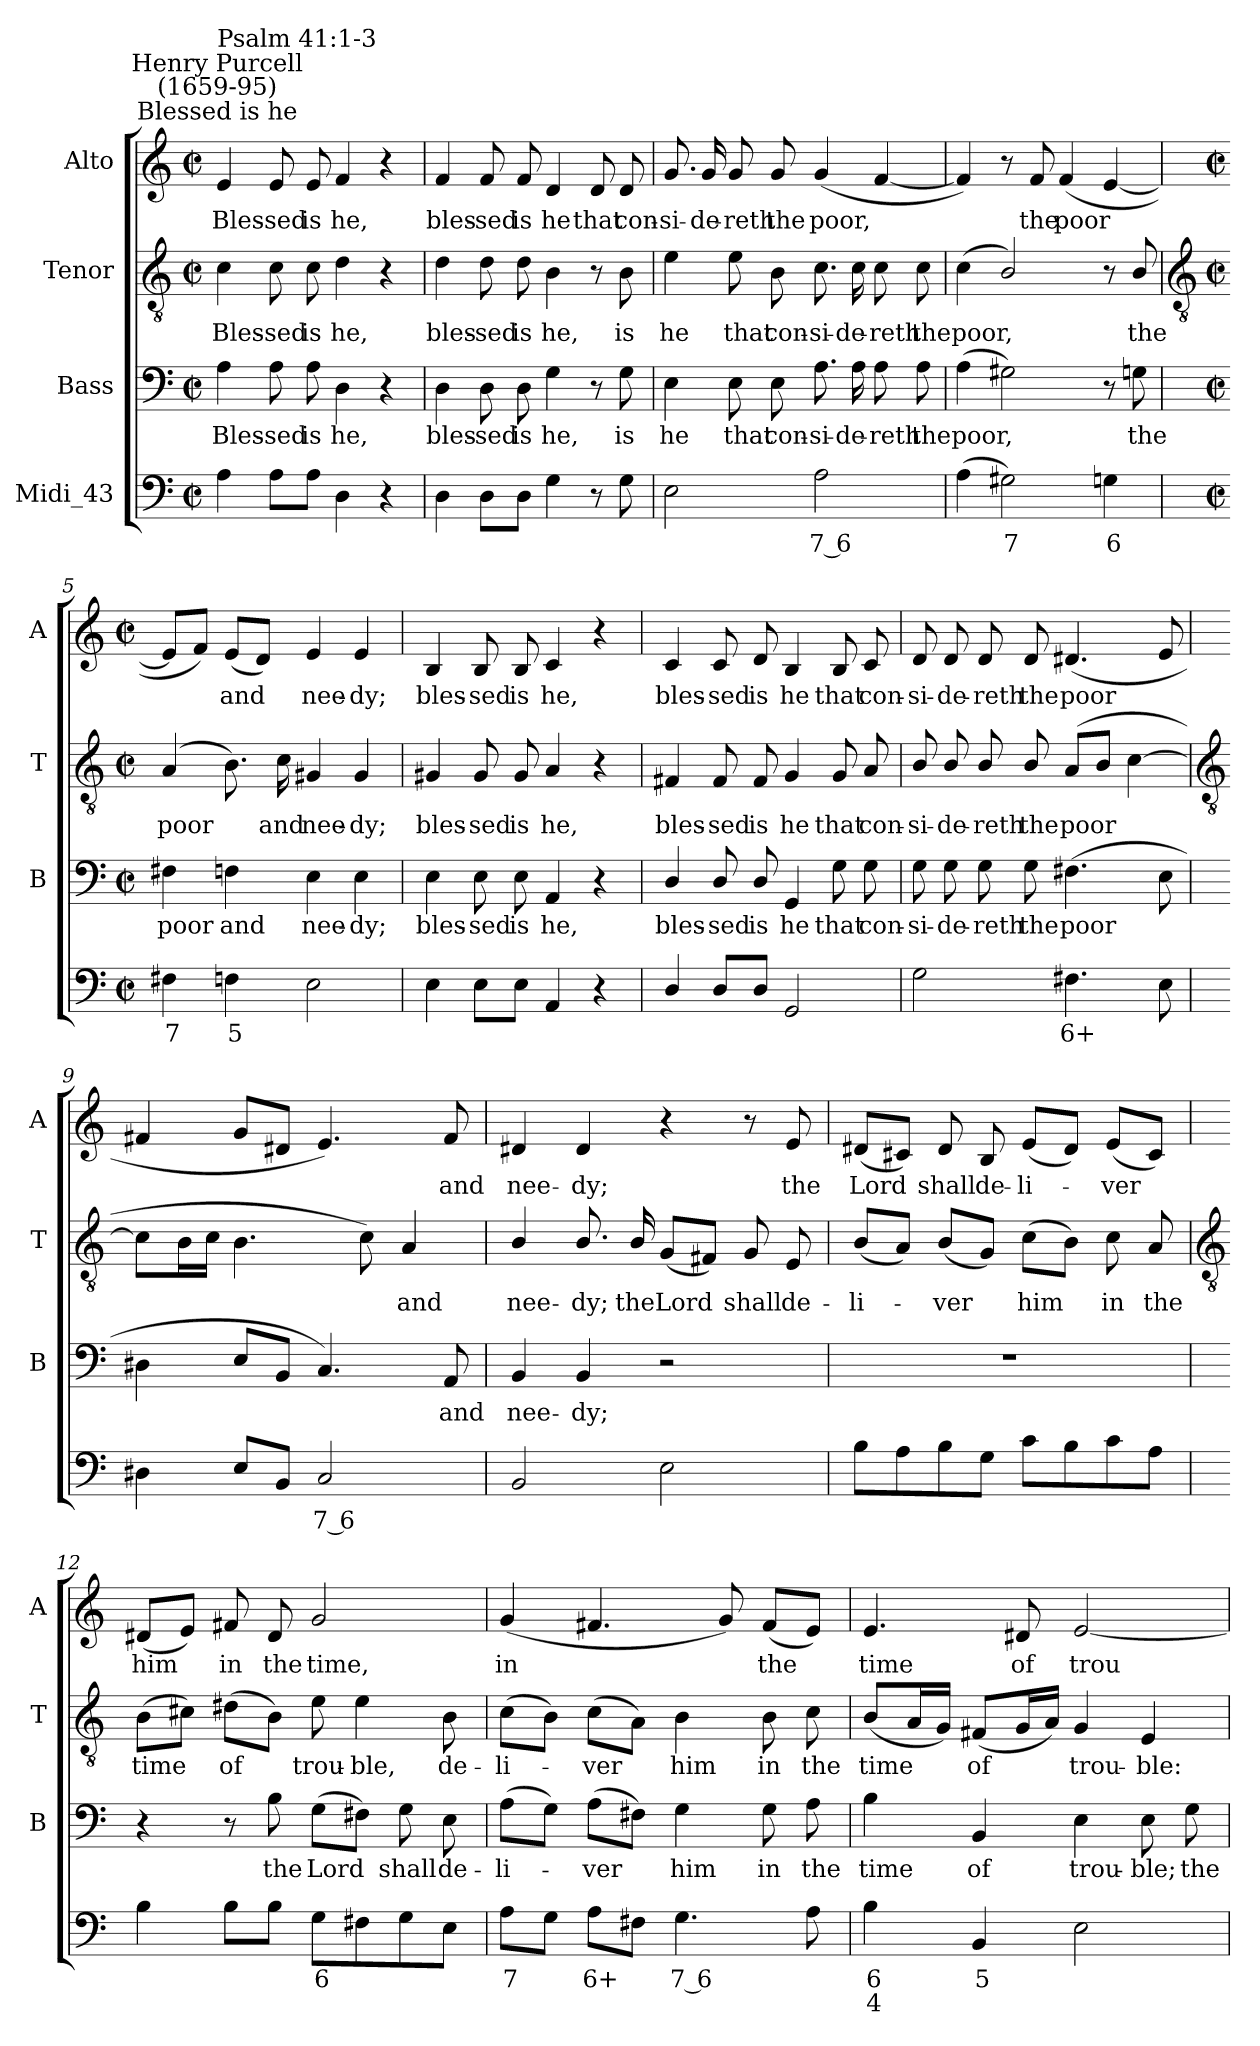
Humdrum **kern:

**kern	**text	**text	**kern	**text	**kern	**text	**kern	**text
*part4	*part4	*part4	*part3	*part3	*part2	*part2	*part1	*part1
*staff4	*staff4	*staff4	*staff3	*staff3	*staff2	*staff2	*staff1	*staff1
*I"Midi_43	*	*	*I"Bass	*	*I"Tenor	*	*I"Alto	*
*	*	*	*I'B	*	*I'T	*	*I'A	*
*clefF4	*	*	*clefF4	*	*clefGv2	*	*clefG2	*
*k[]	*	*	*k[]	*	*k[]	*	*k[]	*
*C:	*	*	*C:	*	*C:	*	*C:	*
*M2/2	*	*	*M2/2	*	*M2/2	*	*M2/2	*
*met(c|)	*	*	*met(c|)	*	*met(c|)	*	*met(c|)	*
=1	=1	=1	=1	=1	=1	=1	=1	=1
!	!	!	!	!	!	!	!LO:TX:a:cj:t=Blessed is he	!
!	!	!	!	!	!	!	!LO:TX:a:cj:t=Henry Purcell\n(1659-95)	!
!	!	!	!	!	!	!	!LO:TX:a:t=Psalm 41&colon;1-3	!
!	!	!	!	!LO:LY:b	!	!LO:LY:b	!	!LO:LY:b
4A	.	.	4A	Bles-	4c	Bles-	4e	Bles-
!	!	!	!	!LO:LY:b	!	!LO:LY:b	!	!LO:LY:b
8AL	.	.	8A	-sed	8c	-sed	8e	-sed
!	!	!	!	!LO:LY:b	!	!LO:LY:b	!	!LO:LY:b
8AJ	.	.	8A	is	8c	is	8e	is
!	!	!	!	!LO:LY:b	!	!LO:LY:b	!	!LO:LY:b
4D	.	.	4D	he,	4d	he,	4f	he,
4r	.	.	4r	.	4r	.	4r	.
=2	=2	=2	=2	=2	=2	=2	=2	=2
!	!	!	!	!LO:LY:b	!	!LO:LY:b	!	!LO:LY:b
4D	.	.	4D	bles-	4d	bles-	4f	bles-
!	!	!	!	!LO:LY:b	!	!LO:LY:b	!	!LO:LY:b
8DL	.	.	8D	-sed	8d	-sed	8f	-sed
!	!	!	!	!LO:LY:b	!	!LO:LY:b	!	!LO:LY:b
8DJ	.	.	8D	is	8d	is	8f	is
!	!	!	!	!LO:LY:b	!	!LO:LY:b	!	!LO:LY:b
4G	.	.	4G	he,	4B	he,	4d	he
!	!	!	!	!	!	!	!	!LO:LY:b
8r	.	.	8r	.	8r	.	8d	that
!	!	!	!	!LO:LY:b	!	!LO:LY:b	!	!LO:LY:b
8G	.	.	8G	is	8B	is	8d	con-
=3	=3	=3	=3	=3	=3	=3	=3	=3
!	!	!	!	!LO:LY:b	!	!LO:LY:b	!	!LO:LY:b
2E	.	.	4E	he	4e	he	8.g	-si-
!	!	!	!	!	!	!	!	!LO:LY:b
.	.	.	.	.	.	.	16g	-de-
!	!	!	!	!LO:LY:b	!	!LO:LY:b	!	!LO:LY:b
.	.	.	8E	that	8e	that	8g	-reth
!	!	!	!	!LO:LY:b	!	!LO:LY:b	!	!LO:LY:b
.	.	.	8E	con-	8B	con-	8g	the
!	!LO:LY:b	!	!	!LO:LY:b	!	!LO:LY:b	!	!LO:LY:b
2A	7 6	.	8.A	-si-	8.c	-si-	(<4g	poor,
!	!	!	!	!LO:LY:b	!	!LO:LY:b	!	!
.	.	.	16A	-de-	16c	-de-	.	.
!	!	!	!	!LO:LY:b	!	!LO:LY:b	!	!
.	.	.	8A	-reth	8c	-reth	[4f	.
!	!	!	!	!LO:LY:b	!	!LO:LY:b	!	!
.	.	.	8A	the	8c	the	.	.
=4	=4	=4	=4	=4	=4	=4	=4	=4
!	!	!	!	!LO:LY:b	!	!LO:LY:b	!	!
(>4A	.	.	(>4A	poor,	(<4c	poor,	4f])	.
!	!LO:LY:b	!	!	!	!	!	!	!
2G#X)	7	.	2G#X)	.	2B/)	.	8r	.
!	!	!	!	!	!	!	!	!LO:LY:b
.	.	.	.	.	.	.	8f	the
!	!	!	!	!	!	!	!	!LO:LY:b
.	.	.	.	.	.	.	(<4f	poor
!	!LO:LY:b	!	!	!	!	!	!	!
4Gn	6	.	8r	.	8r	.	[4e	.
!	!	!	!	!LO:LY:b	!	!LO:LY:b	!	!
.	.	.	8Gn	the	8B/	the	.	.
!!LO:LB:g=z
=5	=5	=5	=5	=5	=5	=5	=5	=5
*	*	*	*	*	*clefGv2	*	*	*
*M2/2	*	*	*M2/2	*	*M2/2	*	*M2/2	*
*met(c|)	*	*	*met(c|)	*	*met(c|)	*	*met(c|)	*
!	!LO:LY:b	!	!	!LO:LY:b	!	!LO:LY:b	!	!
4F#X	7	.	4F#X	poor	(<4A	poor	8eL]	.
.	.	.	.	.	.	.	8fJ)	.
!	!LO:LY:b	!	!	!LO:LY:b	!	!	!	!LO:LY:b
4Fn	5	.	4Fn	and	8.B)	.	(<8eL	and
.	.	.	.	.	.	.	8dJ)	.
!	!	!	!	!	!	!LO:LY:b	!	!
.	.	.	.	.	16c	and	.	.
!	!	!	!	!LO:LY:b	!	!LO:LY:b	!	!LO:LY:b
2E	.	.	4E	nee-	4G#X	nee-	4e	nee-
!	!	!	!	!LO:LY:b	!	!LO:LY:b	!	!LO:LY:b
.	.	.	4E	-dy;	4G#	-dy;	4e	-dy;
=6	=6	=6	=6	=6	=6	=6	=6	=6
!	!	!	!	!LO:LY:b	!	!LO:LY:b	!	!LO:LY:b
4E	.	.	4E	bles-	4G#X	bles-	4B	bles-
!	!	!	!	!LO:LY:b	!	!LO:LY:b	!	!LO:LY:b
8EL	.	.	8E	-sed	8G#	-sed	8B	-sed
!	!	!	!	!LO:LY:b	!	!LO:LY:b	!	!LO:LY:b
8EJ	.	.	8E	is	8G#	is	8B	is
!	!	!	!	!LO:LY:b	!	!LO:LY:b	!	!LO:LY:b
4AA	.	.	4AA	he,	4A	he,	4c	he,
4r	.	.	4r	.	4r	.	4r	.
=7	=7	=7	=7	=7	=7	=7	=7	=7
!	!	!	!	!LO:LY:b	!	!LO:LY:b	!	!LO:LY:b
4D/	.	.	4D/	bles-	4F#X	bles-	4c	bles-
!	!	!	!	!LO:LY:b	!	!LO:LY:b	!	!LO:LY:b
8D/L	.	.	8D/	-sed	8F#	-sed	8c	-sed
!	!	!	!	!LO:LY:b	!	!LO:LY:b	!	!LO:LY:b
8D/J	.	.	8D/	is	8F#	is	8d	is
!	!	!	!	!LO:LY:b	!	!LO:LY:b	!	!LO:LY:b
2GG	.	.	4GG	he	4G	he	4B	he
!	!	!	!	!LO:LY:b	!	!LO:LY:b	!	!LO:LY:b
.	.	.	8G	that	8G	that	8B	that
!	!	!	!	!LO:LY:b	!	!LO:LY:b	!	!LO:LY:b
.	.	.	8G	con-	8A	con-	8c	con-
=8	=8	=8	=8	=8	=8	=8	=8	=8
!	!	!	!	!LO:LY:b	!	!LO:LY:b	!	!LO:LY:b
2G	.	.	8G	-si-	8B/	-si-	8d	-si-
!	!	!	!	!LO:LY:b	!	!LO:LY:b	!	!LO:LY:b
.	.	.	8G	-de-	8B/	-de-	8d	-de-
!	!	!	!	!LO:LY:b	!	!LO:LY:b	!	!LO:LY:b
.	.	.	8G	-reth	8B/	-reth	8d	-reth
!	!	!	!	!LO:LY:b	!	!LO:LY:b	!	!LO:LY:b
.	.	.	8G	the	8B/	the	8d	the
!	!LO:LY:b	!	!	!LO:LY:b	!	!LO:LY:b	!	!LO:LY:b
4.F#X	6+	.	(<4.F#X	poor	(>8AL	poor	(<4.d#X	poor
.	.	.	.	.	8BJ	.	.	.
.	.	.	.	.	[4c	.	.	.
8E	.	.	8E	.	.	.	8e	.
!!LO:LB:g=z
=9	=9	=9	=9	=9	=9	=9	=9	=9
*	*	*	*	*	*clefGv2	*	*	*
4D#X	.	.	4D#X	.	8cL]	.	4f#X	.
.	.	.	.	.	16BL	.	.	.
.	.	.	.	.	16cJJ	.	.	.
8EL	.	.	8EL	.	4.B	.	8gL	.
8BBJ	.	.	8BBJ	.	.	.	8d#XJ	.
!	!LO:LY:b	!	!	!	!	!	!	!
2C	7 6	.	4.C)	.	.	.	4.e)	.
.	.	.	.	.	8c)	.	.	.
!	!	!	!	!	!	!LO:LY:b	!	!
.	.	.	.	.	4A	and	.	.
!	!	!	!	!LO:LY:b	!	!	!	!LO:LY:b
.	.	.	8AA	and	.	.	8f#	and
=10	=10	=10	=10	=10	=10	=10	=10	=10
!	!	!	!	!LO:LY:b	!	!LO:LY:b	!	!LO:LY:b
2BB	.	.	4BB	nee-	4B/	nee-	4d#X	nee-
!	!	!	!	!LO:LY:b	!	!LO:LY:b	!	!LO:LY:b
.	.	.	4BB	-dy;	8.B/	-dy;	4d#	-dy;
!	!	!	!	!	!	!LO:LY:b	!	!
.	.	.	.	.	16B/	the	.	.
!	!	!	!	!	!	!LO:LY:b	!	!
2E	.	.	2r	.	(<8GL	Lord	4r	.
.	.	.	.	.	8F#XJ)	.	.	.
!	!	!	!	!	!	!LO:LY:b	!	!
.	.	.	.	.	8G	shall	8r	.
!	!	!	!	!	!	!LO:LY:b	!	!LO:LY:b
.	.	.	.	.	8E	de-	8e	the
=11	=11	=11	=11	=11	=11	=11	=11	=11
!	!	!	!	!	!	!LO:LY:b	!	!LO:LY:b
8BL	.	.	1r	.	(<8BL	-li-	(<8d#XL	Lord
8A	.	.	.	.	8AJ)	.	8c#XJ)	.
!	!	!	!	!	!	!LO:LY:b	!	!LO:LY:b
8B	.	.	.	.	(<8BL	ver	8d#	shall
!	!	!	!	!	!	!	!	!LO:LY:b
8GJ	.	.	.	.	8GJ)	.	8B	de-
!	!	!	!	!	!	!LO:LY:b	!	!LO:LY:b
8cL	.	.	.	.	(>8cL	him	(<8eL	-li-
8B	.	.	.	.	8BJ)	.	8d#J)	.
!	!	!	!	!	!	!LO:LY:b	!	!LO:LY:b
8c	.	.	.	.	8c	in	(<8eL	ver
!	!	!	!	!	!	!LO:LY:b	!	!
8AJ	.	.	.	.	8A	the	8c#J)	.
!!LO:LB:g=z
=12	=12	=12	=12	=12	=12	=12	=12	=12
*	*	*	*	*	*clefGv2	*	*	*
!	!	!	!	!	!	!LO:LY:b	!	!LO:LY:b
4B	.	.	4r	.	(>8BL	time	(<8d#XL	him
.	.	.	.	.	8c#XJ)	.	8eJ)	.
!	!	!	!	!	!	!LO:LY:b	!	!LO:LY:b
8BL	.	.	8r	.	(>8d#XL	of	8f#X	in
!	!	!	!	!LO:LY:b	!	!	!	!LO:LY:b
8BJ	.	.	8B	the	8BJ)	.	8d#	the
!	!LO:LY:b	!	!	!LO:LY:b	!	!LO:LY:b	!	!LO:LY:b
8GL	6	.	(>8GL	Lord	8e	trou-	2g	time,
!	!	!	!	!	!	!LO:LY:b	!	!
8F#X	.	.	8F#XJ)	.	4e	-ble,	.	.
!	!	!	!	!LO:LY:b	!	!	!	!
8G	.	.	8G	shall	.	.	.	.
!	!	!	!	!LO:LY:b	!	!LO:LY:b	!	!
8EJ	.	.	8E	de-	8B	de-	.	.
=13	=13	=13	=13	=13	=13	=13	=13	=13
!	!LO:LY:b	!	!	!LO:LY:b	!	!LO:LY:b	!	!LO:LY:b
8AL	7	.	(>8AL	-li-	(>8cL	-li-	(<4g	in
8GJ	.	.	8GJ)	.	8BJ)	.	.	.
!	!LO:LY:b	!	!	!LO:LY:b	!	!LO:LY:b	!	!
8AL	6+	.	(>8AL	ver	(>8cL	ver	4.f#X	.
8F#XJ	.	.	8F#XJ)	.	8AJ)	.	.	.
!	!LO:LY:b	!	!	!LO:LY:b	!	!LO:LY:b	!	!
4.G	7 6	.	4G	him	4B	him	.	.
.	.	.	.	.	.	.	8g)	.
!	!	!	!	!LO:LY:b	!	!LO:LY:b	!	!LO:LY:b
.	.	.	8G	in	8B	in	(<8f#L	the
!	!	!	!	!LO:LY:b	!	!LO:LY:b	!	!
8A	.	.	8A	the	8c	the	8eJ)	.
=14	=14	=14	=14	=14	=14	=14	=14	=14
!	!LO:LY:b	!LO:LY:b	!	!LO:LY:b	!	!LO:LY:b	!	!LO:LY:b
4B	6	4	4B	time	(<8BL	time	4.e	time
.	.	.	.	.	16AL	.	.	.
.	.	.	.	.	16GJJ)	.	.	.
!	!LO:LY:b	!	!	!LO:LY:b	!	!LO:LY:b	!	!
4BB	5	.	4BB	of	(<8F#L	of	.	.
!	!	!	!	!	!	!	!	!LO:LY:b
.	.	.	.	.	16GL	.	8d#X	of
.	.	.	.	.	16AJJ)	.	.	.
!	!	!	!	!LO:LY:b	!	!LO:LY:b	!	!LO:LY:b
2E	.	.	4E	trou-	4G	trou-	[2e	trou-
!	!	!	!	!LO:LY:b	!	!LO:LY:b	!	!
.	.	.	8E	-ble;	4E	-ble:	.	.
!	!	!	!	!LO:LY:b	!	!	!	!
.	.	.	8G	the	.	.	.	.
=	=	=	=	=	=	=	=	=
*-	*-	*-	*-	*-	*-	*-	*-	*-
